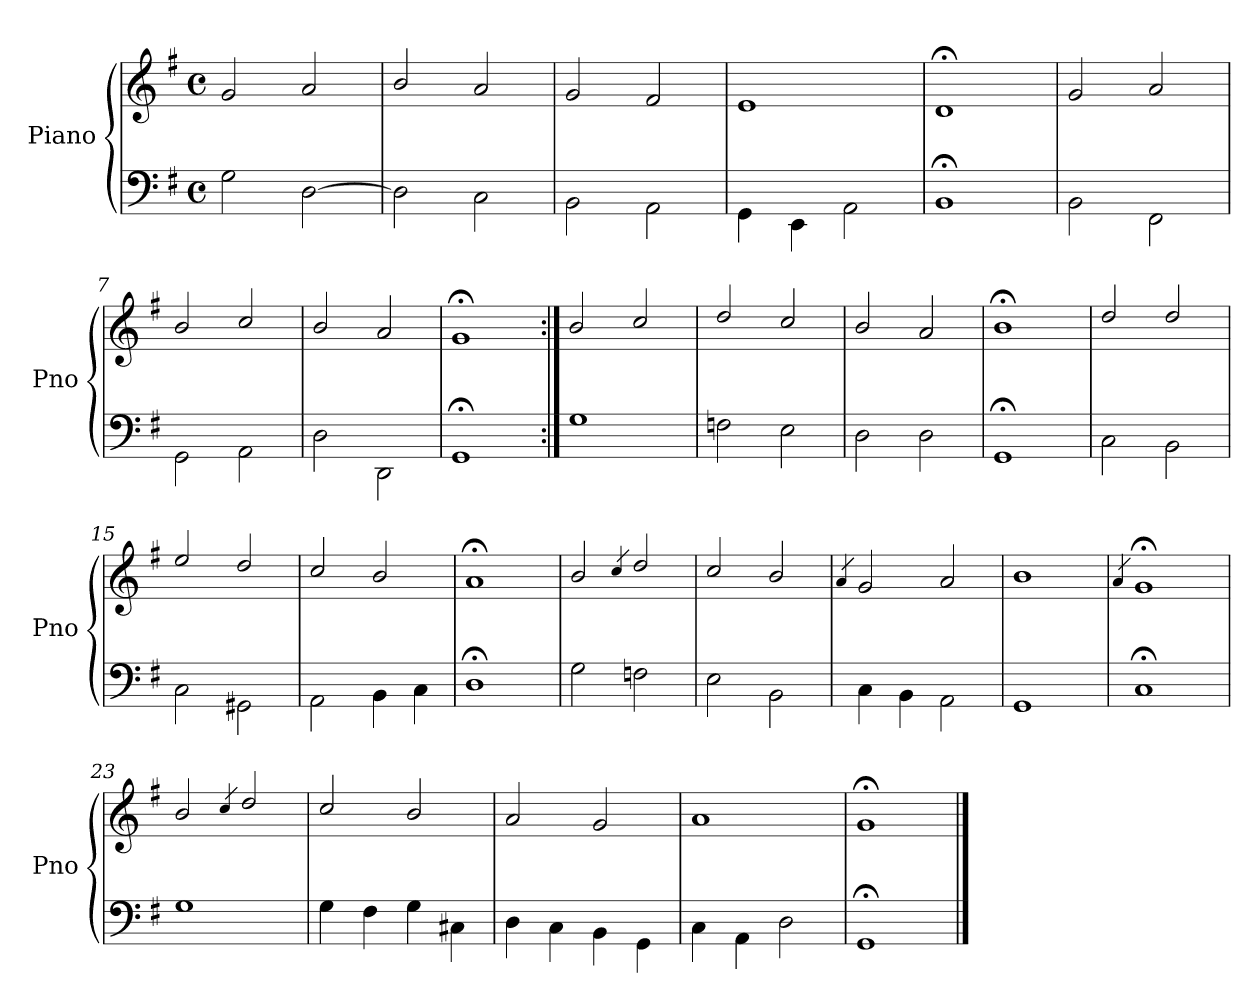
**kern	**kern
*part1	*part1
*staff2	*staff1
*I"Piano	*
*I'Pno	*
*clefF4	*clefG2
*k[f#]	*k[f#]
*G:	*G:
*M4/4	*M4/4
*met(c)	*met(c)
=1	=1
2G\	2g/
[<2D\	2a/
=2	=2
2D\]	2b/
2C\	2a/
=3	=3
2BB\	2g/
2AA\	2f#/
=4	=4
4GG\	1e/
4EE\	.
2AA\	.
=5	=5
1BB;\	1d;</
=6	=6
2BB\	2g/
2FF#\	2a/
=7	=7
2GG\	2b/
2AA\	2cc/
=8	=8
2D\	2b/
2DD\	2a/
=9	=9
1GG;\	1g;</
!!LO:LB:g=z
=10:|!	=10:|!
1G\	2b/
.	2cc/
=11	=11
2Fn\	2dd/
2E\	2cc/
=12	=12
2D\	2b/
2D\	2a/
=13	=13
1GG;\	1b;</
=14	=14
2C\	2dd/
2BB\	2dd/
=15	=15
2C\	2ee/
2GG#X\	2dd/
=16	=16
2AA\	2cc/
4BB\	2b/
4C\	.
=17	=17
1D;\	1a;</
!!LO:LB:g=z
=18	=18
2G\	2b/
.	4qcc/
2Fn\	2dd/
=19	=19
2E\	2cc/
2BB\	2b/
=20	=20
.	4qa/
4C\	2g/
4BB\	.
2AA\	2a/
=21	=21
1GG\	1b/
=22	=22
.	4qa/
1C;\	1g;</
=23	=23
1G\	2b/
.	4qcc/
.	2dd/
=24	=24
4G\	2cc/
4F#\	.
4G\	2b/
4C#X\	.
=25	=25
4D\	2a/
4C\	.
4BB\	2g/
4GG\	.
=26	=26
4C\	1a/
4AA\	.
2D\	.
=27	=27
1GG;\	1g;</
==	==
*-	*-
